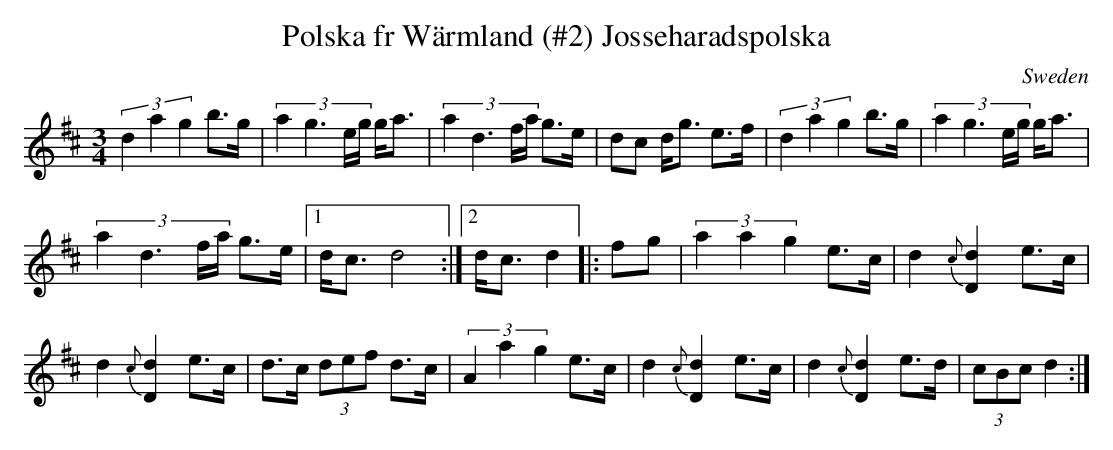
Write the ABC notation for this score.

X:1
T:Polska fr Wärmland (#2) Josseharadspolska
M:3/4
O:Sweden
K:D major
(3:2:3d2a2g2 b>g|(3:2:4a2g3e/g/ g<a|\
(3:2:4a2d3f/a/ g>e|dc d<g e>f|\
(3:2:3d2a2g2 b>g|(3:2:4a2g3e/g/ g<a|
(3:2:4a2d3f/a/ g>e|1 d<c d4 :|2 d<c d2|:\
fg|\
(3:2:3a2a2g2 e>c|d2{c}[d2D2] e>c|
d2 {c}[d2D2] e>c|d>c (3def d>c|\
(3:2:3A2a2g2 e>c|d2 {c}[d2D2] e>c|\
d2 {c}[d2D2] e>d|(3cBc d2:|
